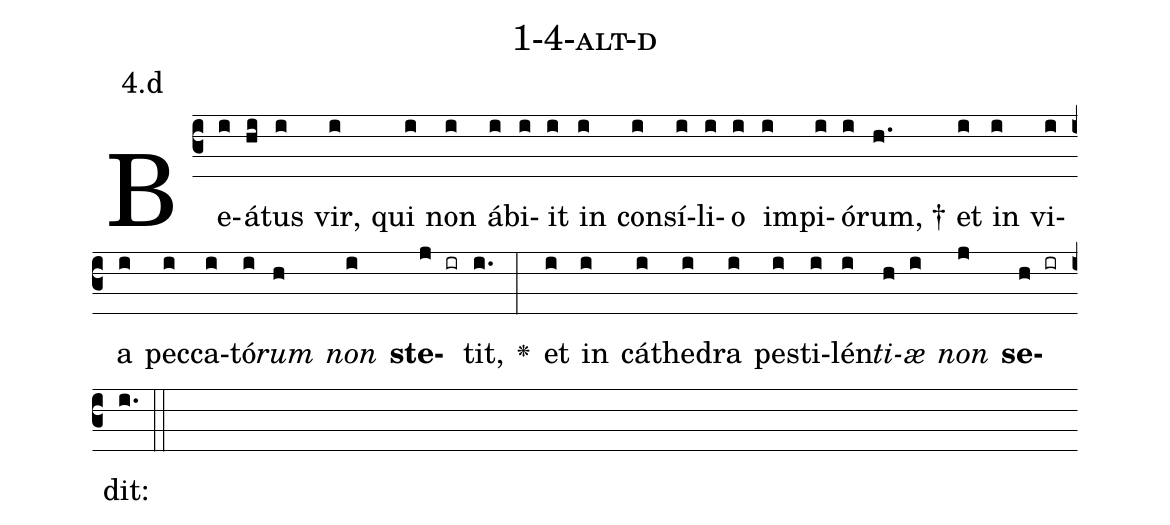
name: 1-4-alt-d;
annotation: 4.d;
%%
(c3)Be(i)á(hi)tus(i) vir,(i) qui(i) non(i) áb(i)i(i)it(i) in(i) con(i)sí(i)li(i)o(i) im(i)pi(i)ó(i)rum, †(h.) et(i) in(i) vi(i)a(i) pec(i)ca(i)tó(i)<i>rum</i>(h) <i>non</i>(i) <b>ste</b>(j ir)tit,(i.) <v>\greheightstar</v>(:) et(i) in(i) cá(i)the(i)dra(i) pes(i)ti(i)lén(i)<i>ti</i>(h)<i>æ</i>(i) <i>non</i>(j) <b>se</b>(h ir)dit:(i.) (::)


%E(i) u(h) o(i) u(j) a(h) e.(i.) (::)
